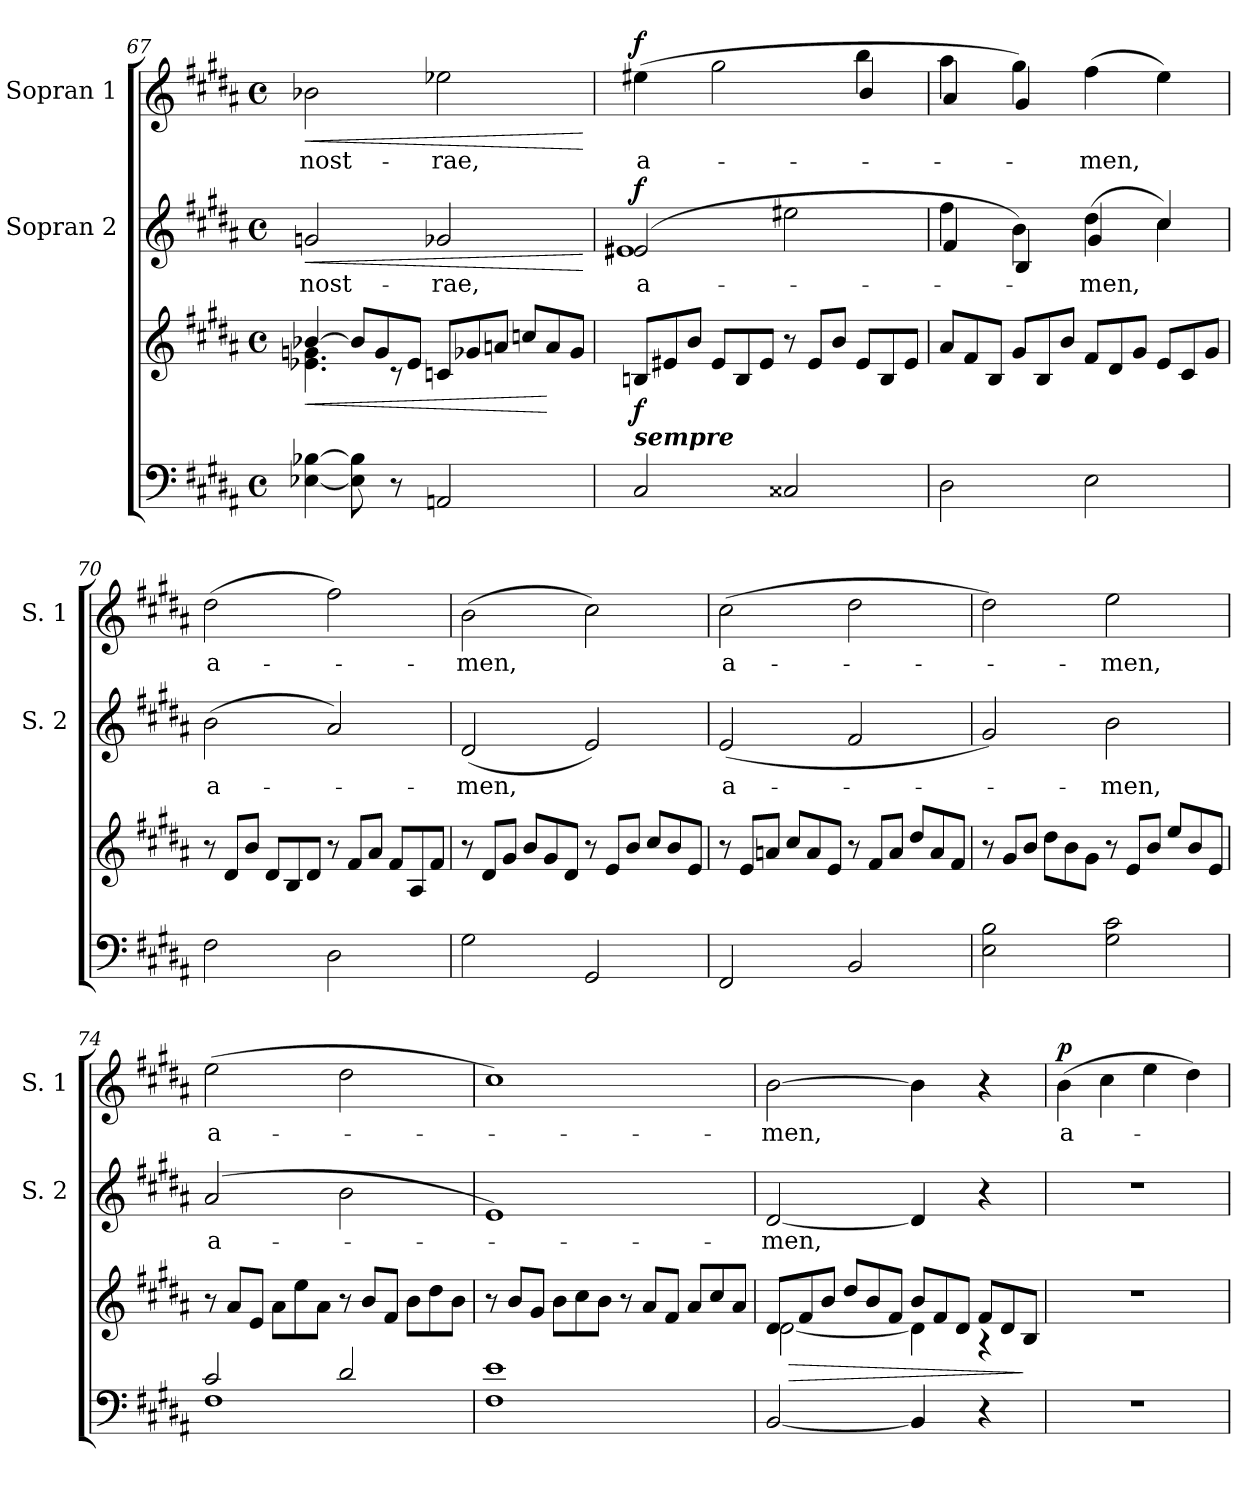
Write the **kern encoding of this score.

**kern	**kern	**dynam	**kern	**text	**dynam	**kern	**text	**dynam
*part3	*part3	*part3	*part2	*part2	*part2	*part1	*part1	*part1
*staff4	*staff3	*staff3/4	*staff2	*staff2	*staff2	*staff1	*staff1	*staff1
*	*	*	*I"Sopran 2	*	*	*I"Sopran 1	*	*
*	*	*	*I'S. 2	*	*	*I'S. 1	*	*
*clefF4	*clefG2	*	*clefG2	*	*	*clefG2	*	*
*k[f#c#g#d#a#]	*k[f#c#g#d#a#]	*	*k[f#c#g#d#a#]	*	*	*k[f#c#g#d#a#]	*	*
*B:	*B:	*	*B:	*	*	*B:	*	*
*M4/4	*M4/4	*	*M4/4	*	*	*M4/4	*	*
*met(c)	*met(c)	*	*met(c)	*	*	*met(c)	*	*
=67	=67	=67	=67	=67	=67	=67	=67	=67
!	!	!LO:HP:b	!	!LO:LY:b	!LO:HP:b	!	!LO:LY:b	!LO:HP:b
*	*^	*	*	*	*	*	*	*
[4E-X\ [4B-X\	[>4b-X/	4.e-X\ 4.gn\	<	2gn/	nost-	<	2b-X\	nost-	<
*	*Xtuplet	*	*	*	*	*	*	*	*
8E-\] 8B-\]	12b-/L]	.	.	.	.	.	.	.	.
.	12g/	.	.	.	.	.	.	.	.
8r	.	8rB	.	.	.	.	.	.	.
.	12e-/J	.	.	.	.	.	.	.	.
!	!	!	!	!	!LO:LY:b	!	!	!LO:LY:b	!
2AAn/	12cn/L	2ryy	.	2g-X/	-rae,	.	2ee-X\	-rae,	.
.	12g-X/	.	.	.	.	.	.	.	.
.	12an/J	.	.	.	.	.	.	.	.
.	12ccn/L	.	.	.	.	.	.	.	.
.	12a/	.	[	.	.	.	.	.	.
.	12g-/J	.	.	.	.	.	.	.	.
*	*v	*v	*	*	*	*	*	*	*
.	.	.	.	.	[	.	.	[
!!LO:PB:g=z
=68	=68	=68	=68	=68	=68	=68	=68	=68
!	!	!	!	!	!	!LO:TX:a:Bi:t=sempre	!	!
!	!	!	!LO:TX:a:Bi:t=sempre	!	!	!	!	!
!	!LO:TX:b:Bi:t=sempre	!	!	!	!	!	!	!
!	!	!LO:DY:b	!	!LO:LY:b	!LO:DY:a	!	!LO:LY:b	!LO:DY:a
*	*	*	*^	*	*	*^	*	*
2C#i/	12Bn/L	f	(2e#X/	1e#!	a-	f	(>4ee#X\	2.ryy	a-	f
.	12e#X/	.	.	.	.	.	.	.	.	.
.	12b/J	.	.	.	.	.	.	.	.	.
.	12e#/L	.	.	.	.	.	2gg#\	.	.	.
.	12B/	.	.	.	.	.	.	.	.	.
.	12e#/J	.	.	.	.	.	.	.	.	.
2C##X/	12r	.	2ee#X\	.	.	.	.	.	.	.
.	12e#/L	.	.	.	.	.	.	.	.	.
.	12b/J	.	.	.	.	.	.	.	.	.
.	12e#/L	.	.	.	.	.	4bb\	4b!/	.	.
.	12B/	.	.	.	.	.	.	.	.	.
.	12e#/J	.	.	.	.	.	.	.	.	.
=69	=69	=69	=69	=69	=69	=69	=69	=69	=69	=69
2D#\	12a#/L	.	4ff#\	4f#!/	.	.	4aa#\	4a#!/	.	.
.	12f#/	.	.	.	.	.	.	.	.	.
.	12B/J	.	.	.	.	.	.	.	.	.
.	12g#/L	.	4b\)	4B!/	.	.	4gg#\)	4g#!/	.	.
.	12B/	.	.	.	.	.	.	.	.	.
.	12b/J	.	.	.	.	.	.	.	.	.
!	!	!	!	!	!LO:LY:b	!	!	!	!LO:LY:b	!
2E\	12f#/L	.	(>4dd#\	4g#!/	-men,	.	(>4ff#\	2ryy	-men,	.
.	12d#/	.	.	.	.	.	.	.	.	.
.	12g#/J	.	.	.	.	.	.	.	.	.
.	12e/L	.	4cc#/)	4cc#!\	.	.	4ee\)	.	.	.
.	12c#/	.	.	.	.	.	.	.	.	.
.	12g#/J	.	.	.	.	.	.	.	.	.
*	*	*	*v	*v	*	*	*	*	*	*
*	*	*	*	*	*	*v	*v	*	*
=70	=70	=70	=70	=70	=70	=70	=70	=70
!	!	!	!	!LO:LY:b	!	!	!LO:LY:b	!
2F#\	12r	.	(>2b\	a-	.	(>2dd#\	a-	.
.	12d#/L	.	.	.	.	.	.	.
.	12b/J	.	.	.	.	.	.	.
.	12d#/L	.	.	.	.	.	.	.
.	12B/	.	.	.	.	.	.	.
.	12d#/J	.	.	.	.	.	.	.
2D#\	12r	.	2a#/)	.	.	2ff#\)	.	.
.	12f#/L	.	.	.	.	.	.	.
.	12a#/J	.	.	.	.	.	.	.
.	12f#/L	.	.	.	.	.	.	.
.	12A#/	.	.	.	.	.	.	.
.	12f#/J	.	.	.	.	.	.	.
!!LO:LB:g=z
=71	=71	=71	=71	=71	=71	=71	=71	=71
!	!	!	!	!LO:LY:b	!	!	!LO:LY:b	!
2G#\	12r	.	(<2d#/	-men,	.	(>2b\	-men,	.
.	12d#/L	.	.	.	.	.	.	.
.	12g#/J	.	.	.	.	.	.	.
.	12b/L	.	.	.	.	.	.	.
.	12g#/	.	.	.	.	.	.	.
.	12d#/J	.	.	.	.	.	.	.
2GG#/	12r	.	2e/)	.	.	2cc#\)	.	.
.	12e/L	.	.	.	.	.	.	.
.	12b/J	.	.	.	.	.	.	.
.	12cc#/L	.	.	.	.	.	.	.
.	12b/	.	.	.	.	.	.	.
.	12e/J	.	.	.	.	.	.	.
=72	=72	=72	=72	=72	=72	=72	=72	=72
!	!	!	!	!LO:LY:b	!	!	!LO:LY:b	!
2FF#/	12r	.	(<2e/	a-	.	(>2cc#\	a-	.
.	12e/L	.	.	.	.	.	.	.
.	12an/J	.	.	.	.	.	.	.
.	12cc#/L	.	.	.	.	.	.	.
.	12a/	.	.	.	.	.	.	.
.	12e/J	.	.	.	.	.	.	.
2BB/	12r	.	2f#/	.	.	2dd#\	.	.
.	12f#/L	.	.	.	.	.	.	.
.	12a/J	.	.	.	.	.	.	.
.	12dd#/L	.	.	.	.	.	.	.
.	12a/	.	.	.	.	.	.	.
.	12f#/J	.	.	.	.	.	.	.
=73	=73	=73	=73	=73	=73	=73	=73	=73
2E\ 2B\	12r	.	2g#/)	.	.	2dd#\)	.	.
.	12g#/L	.	.	.	.	.	.	.
.	12b/J	.	.	.	.	.	.	.
.	12dd#\L	.	.	.	.	.	.	.
.	12b\	.	.	.	.	.	.	.
.	12g#\J	.	.	.	.	.	.	.
!	!	!	!	!LO:LY:b	!	!	!LO:LY:b	!
2G#\ 2c#\	12r	.	2b\	-men,	.	2ee\	-men,	.
.	12e/L	.	.	.	.	.	.	.
.	12b/J	.	.	.	.	.	.	.
.	12ee/L	.	.	.	.	.	.	.
.	12b/	.	.	.	.	.	.	.
.	12e/J	.	.	.	.	.	.	.
!!LO:LB:g=z
=74	=74	=74	=74	=74	=74	=74	=74	=74
*^	*	*	*	*	*	*	*	*
!	!	!	!	!	!LO:LY:b	!	!	!LO:LY:b	!
2c#/	1F#	12r	.	(2a#/	a-	.	(>2ee\	a-	.
.	.	12a#/L	.	.	.	.	.	.	.
.	.	12e/J	.	.	.	.	.	.	.
.	.	12a#\L	.	.	.	.	.	.	.
.	.	12ee\	.	.	.	.	.	.	.
.	.	12a#\J	.	.	.	.	.	.	.
2d#/	.	12r	.	2b\	.	.	2dd#\	.	.
.	.	12b/L	.	.	.	.	.	.	.
.	.	12f#/J	.	.	.	.	.	.	.
.	.	12b\L	.	.	.	.	.	.	.
.	.	12dd#\	.	.	.	.	.	.	.
.	.	12b\J	.	.	.	.	.	.	.
*v	*v	*	*	*	*	*	*	*	*
=75	=75	=75	=75	=75	=75	=75	=75	=75
1F# 1e	12r	.	1e)	.	.	1cc#)	.	.
.	12b/L	.	.	.	.	.	.	.
.	12g#/J	.	.	.	.	.	.	.
.	12b\L	.	.	.	.	.	.	.
.	12cc#\	.	.	.	.	.	.	.
.	12b\J	.	.	.	.	.	.	.
.	12r	.	.	.	.	.	.	.
.	12a#/L	.	.	.	.	.	.	.
.	12f#/J	.	.	.	.	.	.	.
.	12a#/L	.	.	.	.	.	.	.
.	12cc#/	.	.	.	.	.	.	.
.	12a#/J	.	.	.	.	.	.	.
=76	=76	=76	=76	=76	=76	=76	=76	=76
*	*^	*	*	*	*	*	*	*
!	!	!	!	!	!LO:LY:b	!	!	!LO:LY:b	!
[2BB/	12d#/L	[<2d#\	.	[2d#/	-men,	.	[2b\	-men,	.
!	!	!	!LO:HP:b	!	!	!	!	!	!
.	12f#/	.	>	.	.	.	.	.	.
.	12b/J	.	.	.	.	.	.	.	.
.	12dd#/L	.	.	.	.	.	.	.	.
.	12b/	.	.	.	.	.	.	.	.
.	12f#/J	.	.	.	.	.	.	.	.
4BB/]	12b/L	4d#\]	.	4d#/]	.	.	4b\]	.	.
.	12f#/	.	.	.	.	.	.	.	.
.	12d#/J	.	.	.	.	.	.	.	.
4r	12f#/L	4rA	.	4r	.	.	4r	.	.
.	12d#/	.	.	.	.	.	.	.	.
.	12B/J	.	]	.	.	.	.	.	.
*	*v	*v	*	*	*	*	*	*	*
=77	=77	=77	=77	=77	=77	=77	=77	=77
!	!	!	!	!	!	!	!LO:LY:b	!LO:DY:a
1r	1r	.	1r	.	.	(>4b\	a-	p
.	.	.	.	.	.	4cc#\	.	.
.	.	.	.	.	.	4ee\	.	.
.	.	.	.	.	.	4dd#\)	.	.
=	=	=	=	=	=	=	=	=
*-	*-	*-	*-	*-	*-	*-	*-	*-
